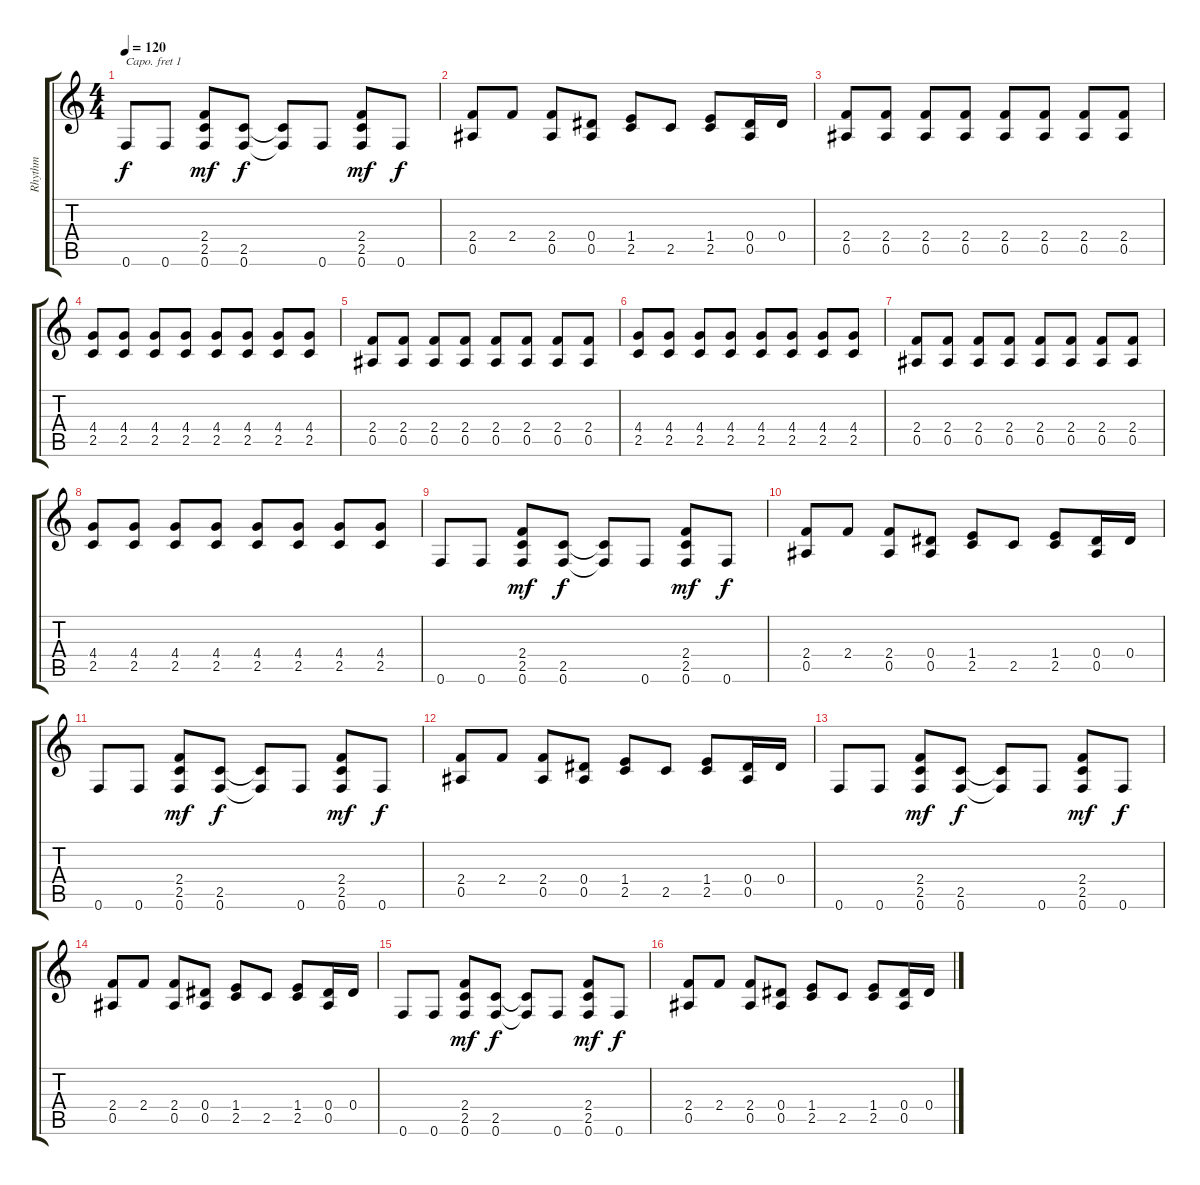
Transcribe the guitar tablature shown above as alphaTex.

\track ("Rhythm" "Rhythm") {instrument electricguitarmuted}
\staff {score tabs}
\capo 1
\tuning (E4 B3 G3 D3 A2 E2) {hide}
\ts (4 4)
\tempo 120
\clef g2
\ks c
0.6.8{dy f} 0.6.8 (2.4 2.5 0.6).8{dy mf} (2.5 0.6).8{dy f} (2.5{t} 0.6{t}).8 0.6.8 (2.4 2.5 0.6).8{dy mf} 0.6.8{dy f} |
(2.4 0.5).8 2.4.8 (2.4 0.5).8 (0.4 0.5).8 (1.4 2.5).8 2.5.8 (1.4 2.5).8 (0.4 0.5).16 0.4.16 |
(2.4 0.5).8 (2.4 0.5).8 (2.4 0.5).8 (2.4 0.5).8 (2.4 0.5).8 (2.4 0.5).8 (2.4 0.5).8 (2.4 0.5).8 |
(4.4 2.5).8 (4.4 2.5).8 (4.4 2.5).8 (4.4 2.5).8 (4.4 2.5).8 (4.4 2.5).8 (4.4 2.5).8 (4.4 2.5).8 |
(2.4 0.5).8 (2.4 0.5).8 (2.4 0.5).8 (2.4 0.5).8 (2.4 0.5).8 (2.4 0.5).8 (2.4 0.5).8 (2.4 0.5).8 |
(4.4 2.5).8 (4.4 2.5).8 (4.4 2.5).8 (4.4 2.5).8 (4.4 2.5).8 (4.4 2.5).8 (4.4 2.5).8 (4.4 2.5).8 |
(2.4 0.5).8 (2.4 0.5).8 (2.4 0.5).8 (2.4 0.5).8 (2.4 0.5).8 (2.4 0.5).8 (2.4 0.5).8 (2.4 0.5).8 |
(4.4 2.5).8 (4.4 2.5).8 (4.4 2.5).8 (4.4 2.5).8 (4.4 2.5).8 (4.4 2.5).8 (4.4 2.5).8 (4.4 2.5).8 |
0.6.8 0.6.8 (2.4 2.5 0.6).8{dy mf} (2.5 0.6).8{dy f} (2.5{t} 0.6{t}).8 0.6.8 (2.4 2.5 0.6).8{dy mf} 0.6.8{dy f} |
(2.4 0.5).8 2.4.8 (2.4 0.5).8 (0.4 0.5).8 (1.4 2.5).8 2.5.8 (1.4 2.5).8 (0.4 0.5).16 0.4.16 |
0.6.8 0.6.8 (2.4 2.5 0.6).8{dy mf} (2.5 0.6).8{dy f} (2.5{t} 0.6{t}).8 0.6.8 (2.4 2.5 0.6).8{dy mf} 0.6.8{dy f} |
(2.4 0.5).8 2.4.8 (2.4 0.5).8 (0.4 0.5).8 (1.4 2.5).8 2.5.8 (1.4 2.5).8 (0.4 0.5).16 0.4.16 |
0.6.8 0.6.8 (2.4 2.5 0.6).8{dy mf} (2.5 0.6).8{dy f} (2.5{t} 0.6{t}).8 0.6.8 (2.4 2.5 0.6).8{dy mf} 0.6.8{dy f} |
(2.4 0.5).8 2.4.8 (2.4 0.5).8 (0.4 0.5).8 (1.4 2.5).8 2.5.8 (1.4 2.5).8 (0.4 0.5).16 0.4.16 |
0.6.8 0.6.8 (2.4 2.5 0.6).8{dy mf} (2.5 0.6).8{dy f} (2.5{t} 0.6{t}).8 0.6.8 (2.4 2.5 0.6).8{dy mf} 0.6.8{dy f} |
(2.4 0.5).8 2.4.8 (2.4 0.5).8 (0.4 0.5).8 (1.4 2.5).8 2.5.8 (1.4 2.5).8 (0.4 0.5).16 0.4.16
